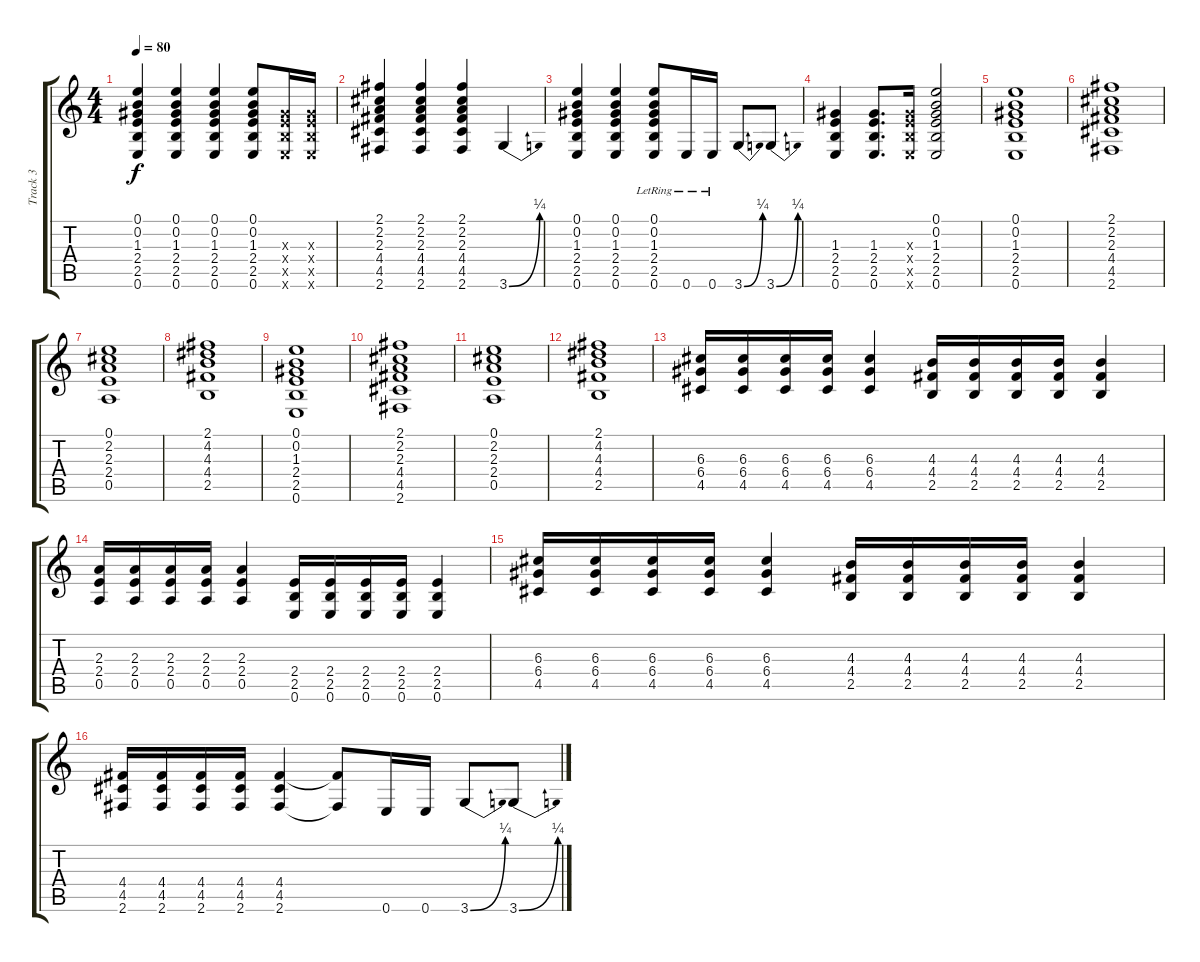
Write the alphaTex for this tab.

\track ("Track 3" "Track 3") {instrument electricguitarclean}
\staff {score tabs}
\tuning (E4 B3 G3 D3 A2 E2) {hide}
\ts (4 4)
\tempo 80
\clef g2
\ks c
(0.1 0.2 1.3 2.4 2.5 0.6).4{dy f} (0.1 0.2 1.3 2.4 2.5 0.6).4 (0.1 0.2 1.3 2.4 2.5 0.6).4 (0.1 0.2 1.3 2.4 2.5 0.6).8 (1.3{x} 2.4{x} 2.5{x} 0.6{x}).16 (1.3{x} 2.4{x} 2.5{x} 0.6{x}).16 |
(2.1 2.2 2.3 4.4 4.5 2.6).4 (2.1 2.2 2.3 4.4 4.5 2.6).4 (2.1 2.2 2.3 4.4 4.5 2.6).4 3.6{be (bend 0 0 60 1)}.4 |
(0.1 0.2 1.3 2.4 2.5 0.6).4 (0.1 0.2 1.3 2.4 2.5 0.6).4 (0.1{lr} 0.2{lr} 1.3{lr} 2.4{lr} 2.5{lr} 0.6{lr}).8 0.6{lr}.16 0.6{lr}.16 3.6{be (bend 0 0 60 1)}.8 3.6{be (bend 0 0 60 1)}.8 |
(1.3 2.4 2.5 0.6).4 (1.3 2.4 2.5 0.6).8{d} (1.3{x} 2.4{x} 2.5{x} 0.6{x}).16 (0.1 0.2 1.3 2.4 2.5 0.6).2 |
(0.1 0.2 1.3 2.4 2.5 0.6).1 |
(2.1 2.2 2.3 4.4 4.5 2.6).1 |
(0.1 2.2 2.3 2.4 0.5).1 |
(2.1 4.2 4.3 4.4 2.5).1 |
(0.1 0.2 1.3 2.4 2.5 0.6).1 |
(2.1 2.2 2.3 4.4 4.5 2.6).1 |
(0.1 2.2 2.3 2.4 0.5).1 |
(2.1 4.2 4.3 4.4 2.5).1 |
(6.3 6.4 4.5).16 (6.3 6.4 4.5).16 (6.3 6.4 4.5).16 (6.3 6.4 4.5).16 (6.3 6.4 4.5).4 (4.3 4.4 2.5).16 (4.3 4.4 2.5).16 (4.3 4.4 2.5).16 (4.3 4.4 2.5).16 (4.3 4.4 2.5).4 |
(2.3 2.4 0.5).16 (2.3 2.4 0.5).16 (2.3 2.4 0.5).16 (2.3 2.4 0.5).16 (2.3 2.4 0.5).4 (2.4 2.5 0.6).16 (2.4 2.5 0.6).16 (2.4 2.5 0.6).16 (2.4 2.5 0.6).16 (2.4 2.5 0.6).4 |
(6.3 6.4 4.5).16 (6.3 6.4 4.5).16 (6.3 6.4 4.5).16 (6.3 6.4 4.5).16 (6.3 6.4 4.5).4 (4.3 4.4 2.5).16 (4.3 4.4 2.5).16 (4.3 4.4 2.5).16 (4.3 4.4 2.5).16 (4.3 4.4 2.5).4 |
(4.4 4.5 2.6).16 (4.4 4.5 2.6).16 (4.4 4.5 2.6).16 (4.4 4.5 2.6).16 (4.4 4.5 2.6).4 (4.4{t} 2.6{t}).8 0.6.16 0.6.16 3.6{be (bend 0 0 60 1)}.8 3.6{be (bend 0 0 60 1)}.8
